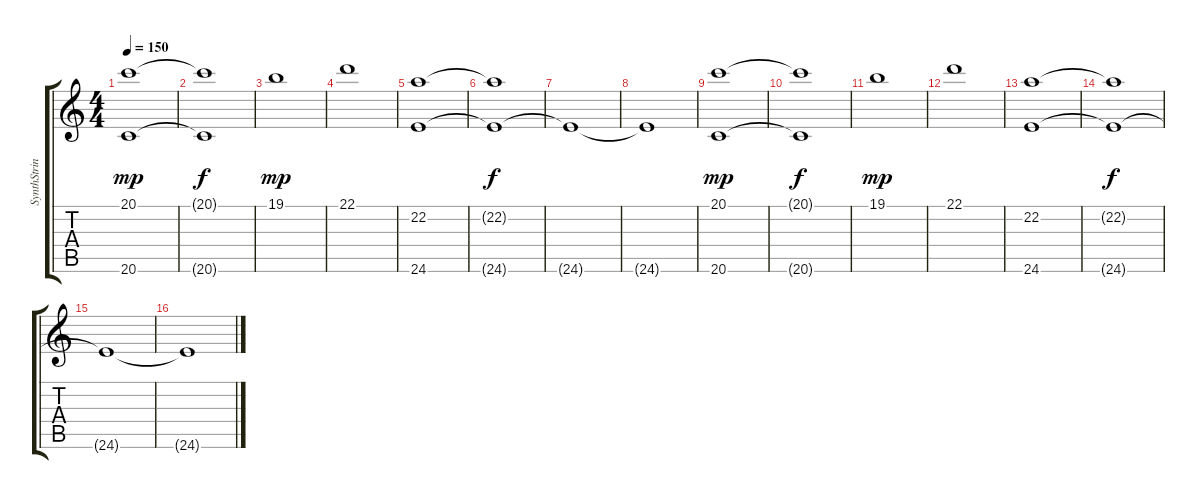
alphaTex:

\track ("SynthStrings 1" "SynthStrin") {instrument synthstrings1}
\staff {score tabs}
\tuning (E4 B3 G3 D3 A2 E2) {hide}
\ts (4 4)
\tempo 150
\clef g2
\ks c
(20.1 20.6).1{dy mp instrument synthstrings1} |
(20.1{t} 20.6{t}).1{dy f} |
19.1.1{dy mp} |
22.1.1 |
(22.2 24.6).1 |
(22.2{t} 24.6{t}).1{dy f} |
24.6{t}.1 |
24.6{t}.1 |
(20.1 20.6).1{dy mp} |
(20.1{t} 20.6{t}).1{dy f} |
19.1.1{dy mp} |
22.1.1 |
(22.2 24.6).1 |
(22.2{t} 24.6{t}).1{dy f} |
24.6{t}.1 |
24.6{t}.1
